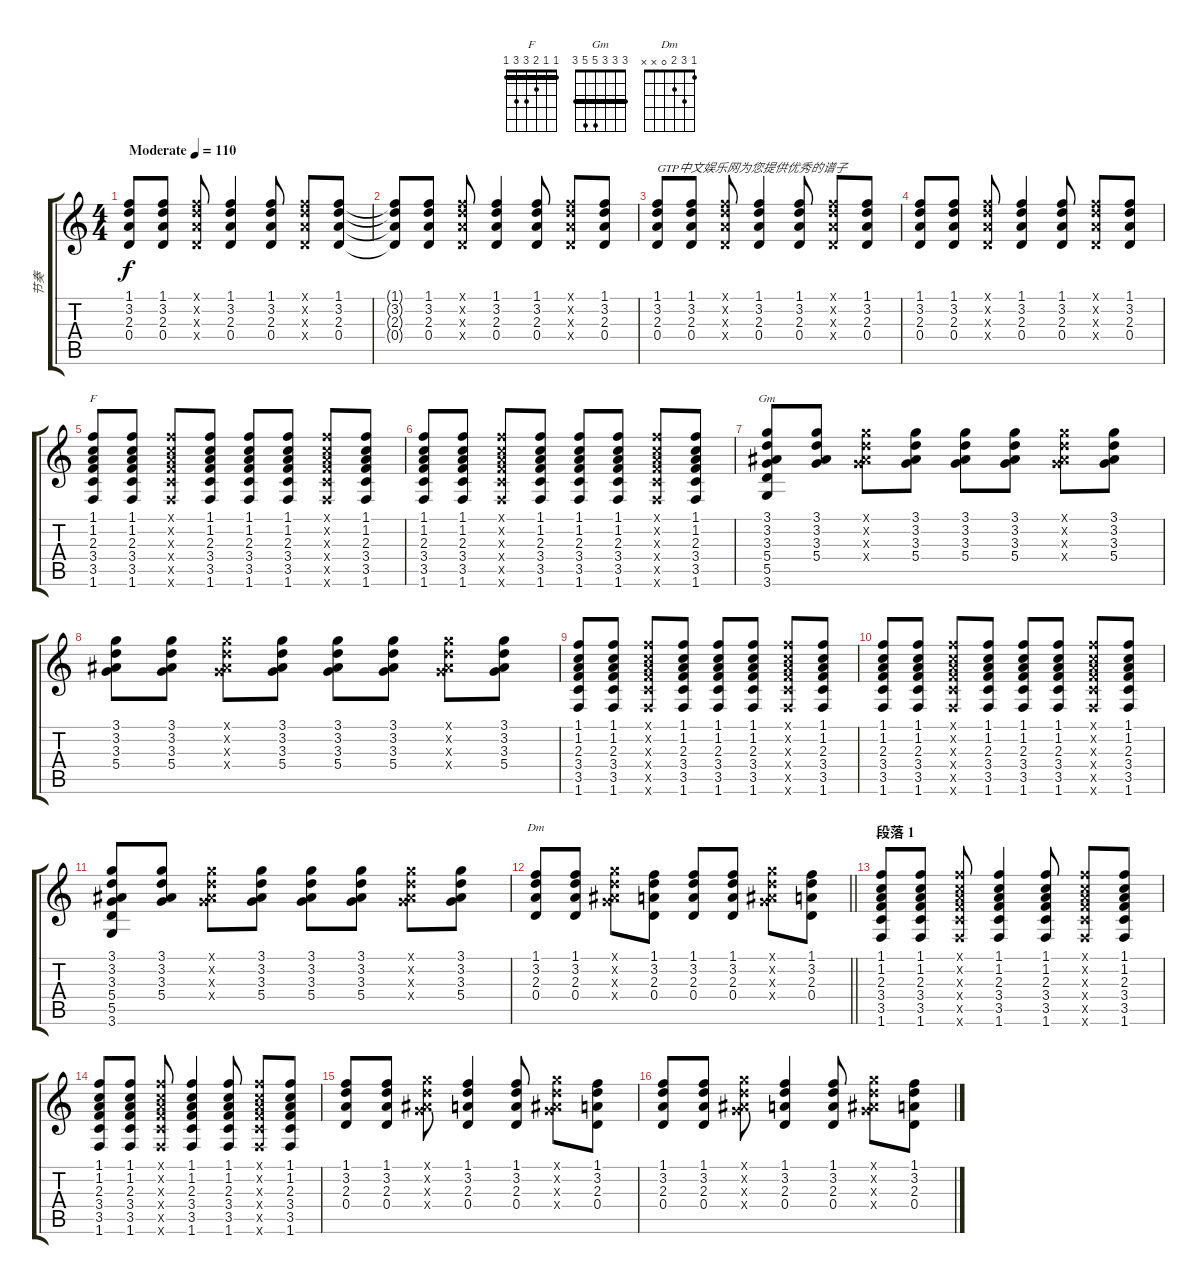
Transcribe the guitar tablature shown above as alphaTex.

\track ("节奏" "节奏") {instrument acousticguitarsteel}
\staff {score tabs}
\tuning (E4 B3 G3 D3 A2 E2) {hide}
\chord ("F" 1 1 2 3 3 1) {barre 1}
\chord ("Gm" 3 3 3 5 5 3) {barre 3}
\chord ("Dm" 1 3 2 0 x x)
\ts (4 4)
\tempo (110 "Moderate")
\clef g2
\ks c
(1.1 3.2 2.3 0.4).8{dy f instrument acousticguitarsteel} (1.1 3.2 2.3 0.4).8 (1.1{x} 3.2{x} 2.3{x} 0.4{x}).8 (1.1 3.2 2.3 0.4).4 (1.1 3.2 2.3 0.4).8 (1.1{x} 3.2{x} 2.3{x} 0.4{x}).8 (1.1 3.2 2.3 0.4).8 |
(1.1{t} 3.2{t} 2.3{t} 0.4{t}).8 (1.1 3.2 2.3 0.4).8 (1.1{x} 3.2{x} 2.3{x} 0.4{x}).8 (1.1 3.2 2.3 0.4).4 (1.1 3.2 2.3 0.4).8 (1.1{x} 3.2{x} 2.3{x} 0.4{x}).8 (1.1 3.2 2.3 0.4).8 |
(1.1 3.2 2.3 0.4).8{txt "GTP中文娱乐网为您提供优秀的谱子"} (1.1 3.2 2.3 0.4).8 (1.1{x} 3.2{x} 2.3{x} 0.4{x}).8 (1.1 3.2 2.3 0.4).4 (1.1 3.2 2.3 0.4).8 (1.1{x} 3.2{x} 2.3{x} 0.4{x}).8 (1.1 3.2 2.3 0.4).8 |
(1.1 3.2 2.3 0.4).8 (1.1 3.2 2.3 0.4).8 (1.1{x} 3.2{x} 2.3{x} 0.4{x}).8 (1.1 3.2 2.3 0.4).4 (1.1 3.2 2.3 0.4).8 (1.1{x} 3.2{x} 2.3{x} 0.4{x}).8 (1.1 3.2 2.3 0.4).8 |
(1.1 1.2 2.3 3.4 3.5 1.6).8{ch "F"} (1.1 1.2 2.3 3.4 3.5 1.6).8 (1.1{x} 1.2{x} 2.3{x} 3.4{x} 3.5{x} 1.6{x}).8 (1.1 1.2 2.3 3.4 3.5 1.6).8 (1.1 1.2 2.3 3.4 3.5 1.6).8 (1.1 1.2 2.3 3.4 3.5 1.6).8 (1.1{x} 1.2{x} 2.3{x} 3.4{x} 3.5{x} 1.6{x}).8 (1.1 1.2 2.3 3.4 3.5 1.6).8 |
(1.1 1.2 2.3 3.4 3.5 1.6).8 (1.1 1.2 2.3 3.4 3.5 1.6).8 (1.1{x} 1.2{x} 2.3{x} 3.4{x} 3.5{x} 1.6{x}).8 (1.1 1.2 2.3 3.4 3.5 1.6).8 (1.1 1.2 2.3 3.4 3.5 1.6).8 (1.1 1.2 2.3 3.4 3.5 1.6).8 (1.1{x} 1.2{x} 2.3{x} 3.4{x} 3.5{x} 1.6{x}).8 (1.1 1.2 2.3 3.4 3.5 1.6).8 |
(3.1 3.2 3.3 5.4 5.5 3.6).8{ch "Gm"} (3.1 3.2 3.3 5.4).8 (3.1{x} 3.2{x} 3.3{x} 5.4{x}).8 (3.1 3.2 3.3 5.4).8 (3.1 3.2 3.3 5.4).8 (3.1 3.2 3.3 5.4).8 (3.1{x} 3.2{x} 3.3{x} 5.4{x}).8 (3.1 3.2 3.3 5.4).8 |
(3.1 3.2 3.3 5.4).8 (3.1 3.2 3.3 5.4).8 (3.1{x} 3.2{x} 3.3{x} 5.4{x}).8 (3.1 3.2 3.3 5.4).8 (3.1 3.2 3.3 5.4).8 (3.1 3.2 3.3 5.4).8 (3.1{x} 3.2{x} 3.3{x} 5.4{x}).8 (3.1 3.2 3.3 5.4).8 |
(1.1 1.2 2.3 3.4 3.5 1.6).8 (1.1 1.2 2.3 3.4 3.5 1.6).8 (1.1{x} 1.2{x} 2.3{x} 3.4{x} 3.5{x} 1.6{x}).8 (1.1 1.2 2.3 3.4 3.5 1.6).8 (1.1 1.2 2.3 3.4 3.5 1.6).8 (1.1 1.2 2.3 3.4 3.5 1.6).8 (1.1{x} 1.2{x} 2.3{x} 3.4{x} 3.5{x} 1.6{x}).8 (1.1 1.2 2.3 3.4 3.5 1.6).8 |
(1.1 1.2 2.3 3.4 3.5 1.6).8 (1.1 1.2 2.3 3.4 3.5 1.6).8 (1.1{x} 1.2{x} 2.3{x} 3.4{x} 3.5{x} 1.6{x}).8 (1.1 1.2 2.3 3.4 3.5 1.6).8 (1.1 1.2 2.3 3.4 3.5 1.6).8 (1.1 1.2 2.3 3.4 3.5 1.6).8 (1.1{x} 1.2{x} 2.3{x} 3.4{x} 3.5{x} 1.6{x}).8 (1.1 1.2 2.3 3.4 3.5 1.6).8 |
(3.1 3.2 3.3 5.4 5.5 3.6).8 (3.1 3.2 3.3 5.4).8 (3.1{x} 3.2{x} 3.3{x} 5.4{x}).8 (3.1 3.2 3.3 5.4).8 (3.1 3.2 3.3 5.4).8 (3.1 3.2 3.3 5.4).8 (3.1{x} 3.2{x} 3.3{x} 5.4{x}).8 (3.1 3.2 3.3 5.4).8 |
\barLineRight lightlight
(1.1 3.2 2.3 0.4).8{ch "Dm"} (1.1 3.2 2.3 0.4).8 (3.1{x} 3.2{x} 3.3{x} 5.4{x}).8 (1.1 3.2 2.3 0.4).8 (1.1 3.2 2.3 0.4).8 (1.1 3.2 2.3 0.4).8 (3.1{x} 3.2{x} 3.3{x} 5.4{x}).8 (1.1 3.2 2.3 0.4).8 |
\section ("" "段落 1")
(1.1 1.2 2.3 3.4 3.5 1.6).8 (1.1 1.2 2.3 3.4 3.5 1.6).8 (1.1{x} 1.2{x} 2.3{x} 3.4{x} 3.5{x} 1.6{x}).8 (1.1 1.2 2.3 3.4 3.5 1.6).4 (1.1 1.2 2.3 3.4 3.5 1.6).8 (1.1{x} 1.2{x} 2.3{x} 3.4{x} 3.5{x} 1.6{x}).8 (1.1 1.2 2.3 3.4 3.5 1.6).8 |
(1.1 1.2 2.3 3.4 3.5 1.6).8 (1.1 1.2 2.3 3.4 3.5 1.6).8 (1.1{x} 1.2{x} 2.3{x} 3.4{x} 3.5{x} 1.6{x}).8 (1.1 1.2 2.3 3.4 3.5 1.6).4 (1.1 1.2 2.3 3.4 3.5 1.6).8 (1.1{x} 1.2{x} 2.3{x} 3.4{x} 3.5{x} 1.6{x}).8 (1.1 1.2 2.3 3.4 3.5 1.6).8 |
(1.1 3.2 2.3 0.4).8 (1.1 3.2 2.3 0.4).8 (3.1{x} 3.2{x} 3.3{x} 5.4{x}).8 (1.1 3.2 2.3 0.4).4 (1.1 3.2 2.3 0.4).8 (3.1{x} 3.2{x} 3.3{x} 5.4{x}).8 (1.1 3.2 2.3 0.4).8 |
(1.1 3.2 2.3 0.4).8 (1.1 3.2 2.3 0.4).8 (3.1{x} 3.2{x} 3.3{x} 5.4{x}).8 (1.1 3.2 2.3 0.4).4 (1.1 3.2 2.3 0.4).8 (3.1{x} 3.2{x} 3.3{x} 5.4{x}).8 (1.1 3.2 2.3 0.4).8
